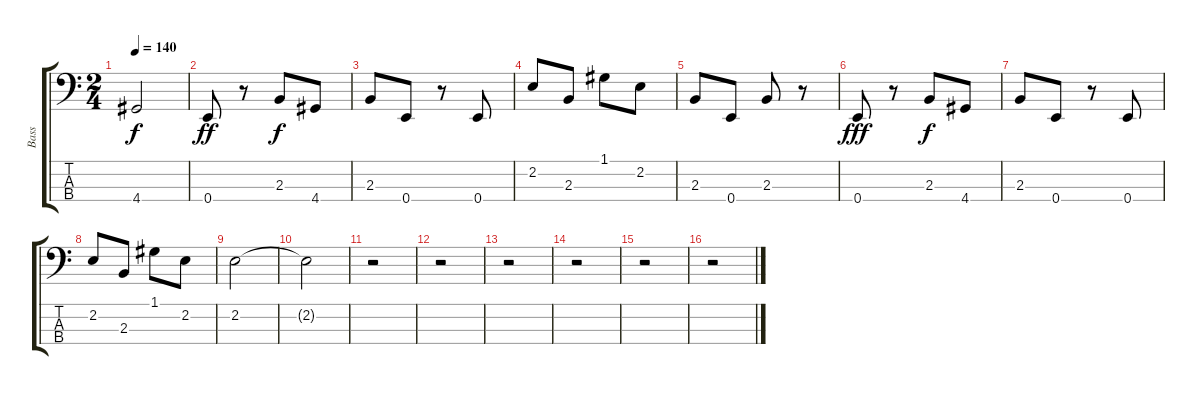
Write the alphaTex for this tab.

\track ("Bass" "Bass") {instrument electricbassfinger}
\staff {score tabs}
\tuning (G2 D2 A1 E1) {hide}
\ts (2 4)
\tempo 140
\clef f4
\ks c
4.4{t}.2{dy f} |
0.4.8{dy ff} r.8 2.3.8{dy f} 4.4.8 |
2.3.8 0.4.8 r.8 0.4.8 |
2.2.8 2.3.8 1.1.8 2.2.8 |
2.3.8 0.4.8 2.3.8 r.8 |
0.4.8{dy fff} r.8 2.3.8{dy f} 4.4.8 |
2.3.8 0.4.8 r.8 0.4.8 |
2.2.8 2.3.8 1.1.8 2.2.8 |
2.2.2 |
2.2{t}.2 |
r.2 |
r.2 |
r.2 |
r.2 |
r.2 |
r.2
